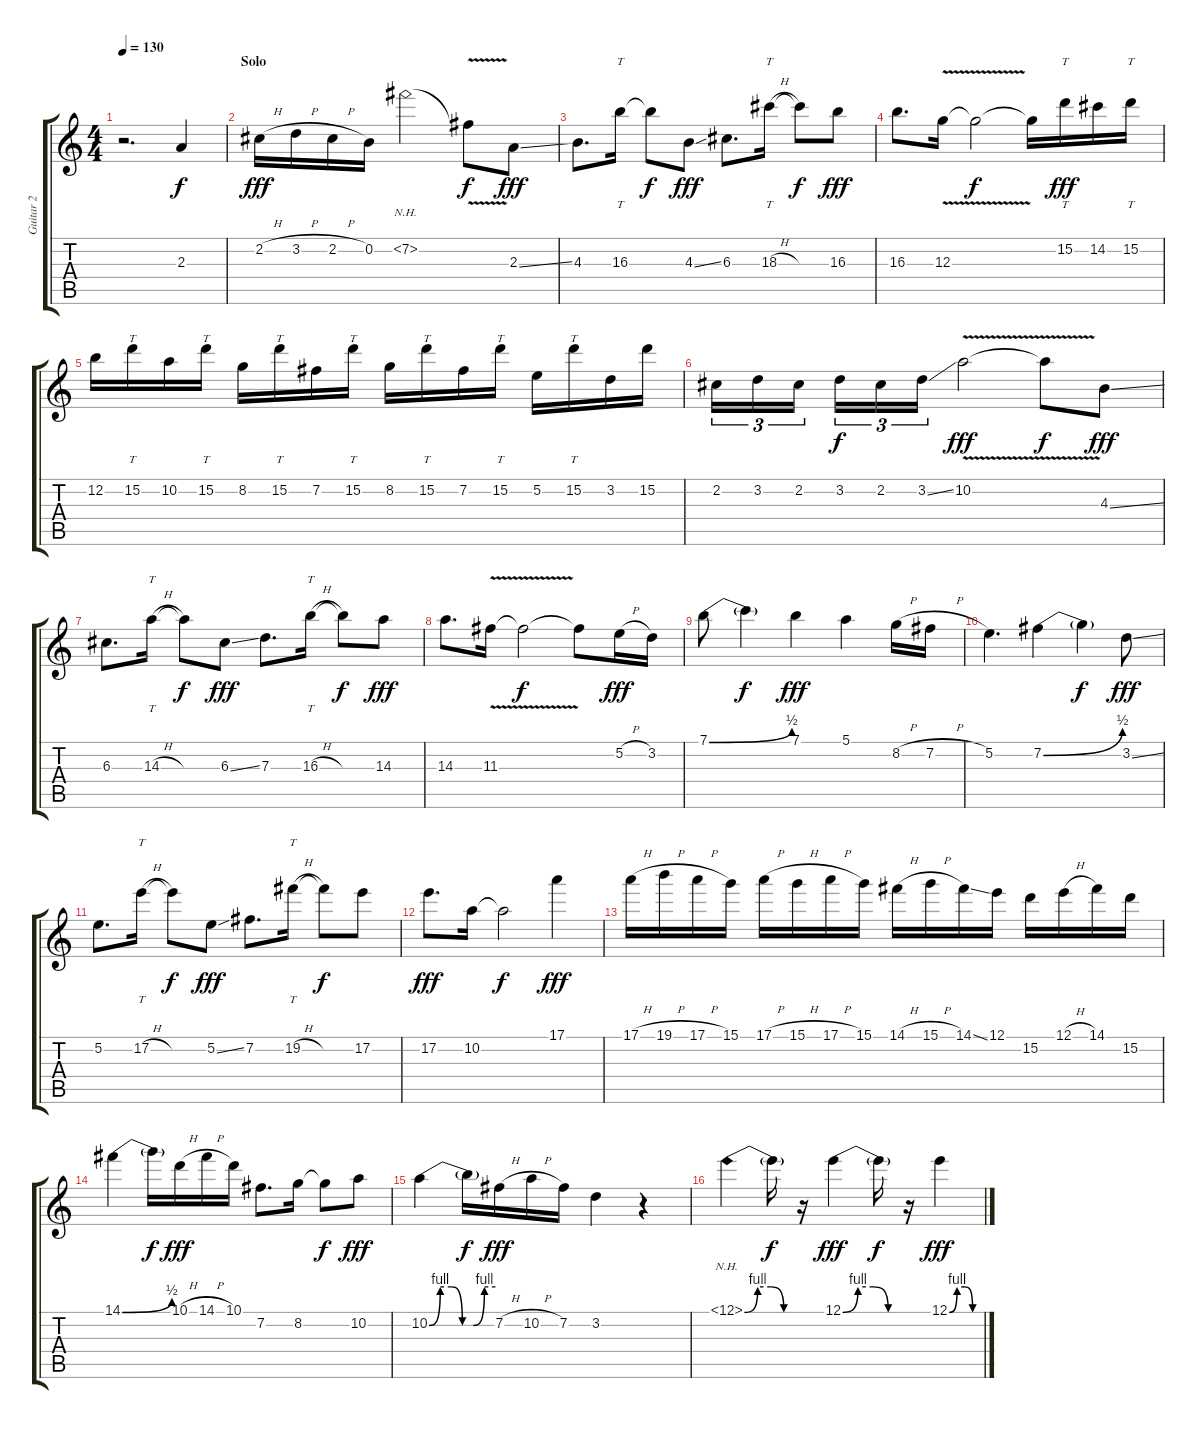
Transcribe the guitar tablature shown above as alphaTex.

\track ("Guitar 2" "Guitar 2") {instrument distortionguitar}
\staff {score tabs}
\tuning (E4 B3 G3 D3 A2 E2) {hide}
\ts (4 4)
\tempo 130
\clef g2
\ks c
r.2{d dy f} 2.3.4 |
\section ("" "Solo")
2.2{h}.16{dy fff} 3.2{h}.16 2.2{h}.16 0.2.16 7.2{nh}.2 7.2{v t}.8{dy f} 2.3{ss}.8{dy fff} |
4.3.8{d} 16.3.16{tt} 16.3{t}.8{dy f} 4.3{ss}.8{dy fff} 6.3.8{d} 18.3{h}.16{tt} 18.3{t}.8{dy f} 16.3.8{dy fff} |
16.3.8{d} 12.3{v}.16 12.3{t}.2{dy f} 12.3{t}.16 15.2.16{tt dy fff} 14.2.16 15.2.16{tt} |
12.2.16 15.2.16{tt} 10.2.16 15.2.16{tt} 8.2.16 15.2.16{tt} 7.2.16 15.2.16{tt} 8.2.16 15.2.16{tt} 7.2.16 15.2.16{tt} 5.2.16 15.2.16{tt} 3.2.16 15.2.16 |
2.2.16{tu (3 2)} 3.2.16{tu (3 2)} 2.2.16{tu (3 2)} 3.2.16{tu (3 2) dy f} 2.2.16{tu (3 2)} 3.2{ss}.16{tu (3 2)} 10.2{v}.2{dy fff} 10.2{t}.8{dy f} 4.3{ss}.8{dy fff} |
6.3.8{d} 14.3{h}.16{tt} 14.3{t}.8{dy f} 6.3{ss}.8{dy fff} 7.3.8{d} 16.3{h}.16{tt} 16.3{t}.8{dy f} 14.3.8{dy fff} |
14.3.8{d} 11.3{v}.16 11.3{t}.2{dy f} 11.3{t}.8 5.2{h}.16{dy fff} 3.2.16 |
7.1{be (bend 0 0 60 2)}.8 7.1{t}.4{dy f} 7.1.4{dy fff} 5.1.4 8.2{h}.16 7.2{h}.16 |
5.2.4{d} 7.2{be (bend 0 0 60 2)}.4 7.2{t}.4{dy f} 3.2{ss}.8{dy fff} |
5.2.8{d} 17.2{h}.16{tt} 17.2{t}.8{dy f} 5.2{ss}.8{dy fff} 7.2.8{d} 19.2{h}.16{tt} 19.2{t}.8{dy f} 17.2.8 |
17.2.8{d dy fff} 10.2.16 10.2{t}.2{dy f} 17.1.4{dy fff} |
17.1{h}.16 19.1{h}.16 17.1{h}.16 15.1.16 17.1{h}.16 15.1{h}.16 17.1{h}.16 15.1.16 14.1{h}.16 15.1{h}.16 14.1{ss}.16 12.1.16 15.2.16 12.1{h}.16 14.1.16 15.2.16 |
14.1{be (bend 0 0 60 2)}.4 14.1{t}.16{dy f} 10.1{h}.16{dy fff} 14.1{h}.16 10.1.16 7.2.8{d} 8.2.16 8.2{t}.8{dy f} 10.2.8{dy fff} |
10.2{be (custom 0 0 10 4 20 4 30 0 40 0 50 4 60 4)}.4 10.2{t}.16{dy f} 7.2{h}.16{dy fff} 10.2{h}.16 7.2.16 3.2.4 r.4 |
12.1{be (custom 0 0 15 4 30 4 45 0 60 0) nh}.4 12.1{t}.16{dy f} r.16 12.1{be (custom 0 0 15 4 30 4 45 0 60 0)}.4{dy fff} 12.1{t}.16{dy f} r.16 12.1{be (custom 0 0 15 4 30 4 45 0 60 0)}.4{dy fff}
